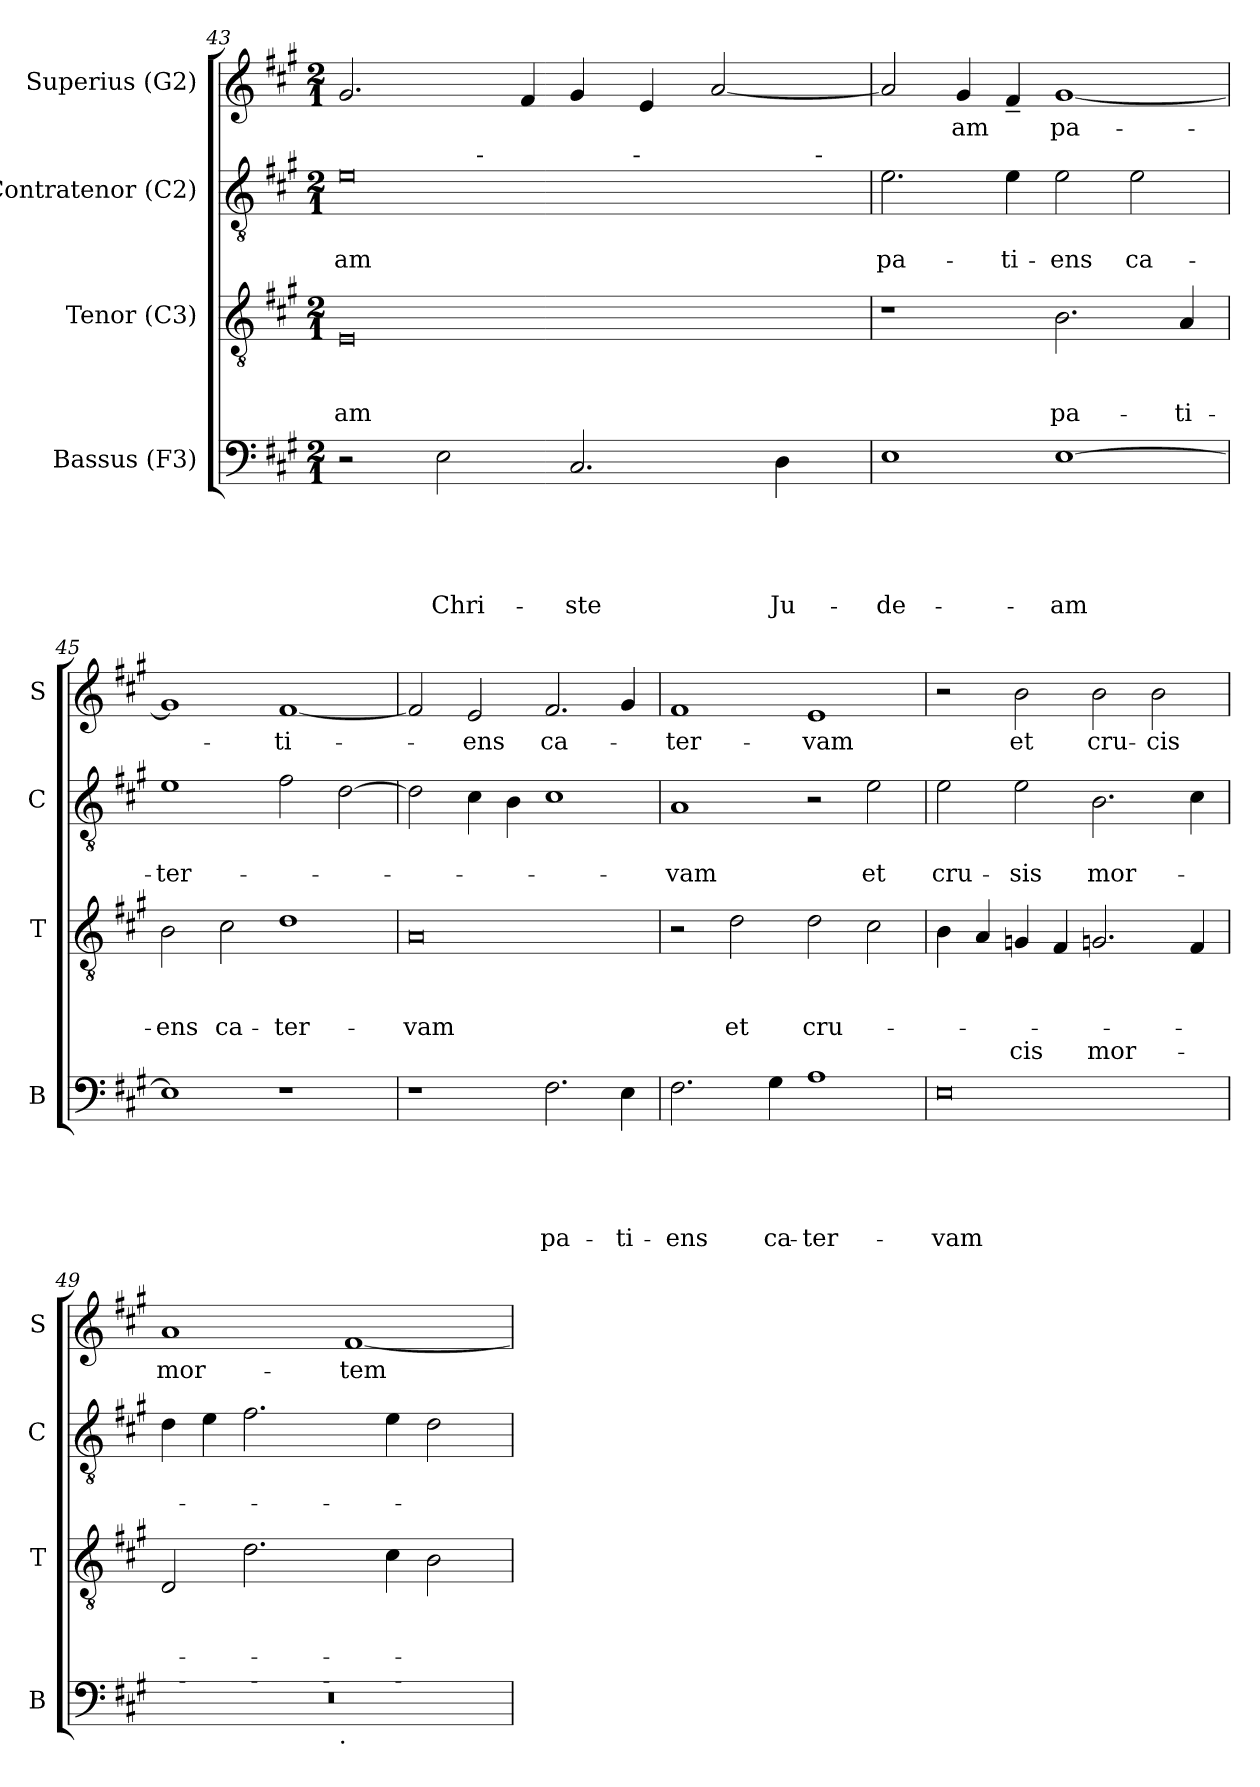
**kern	**text	**text	**text	**text	**text	**kern	**text	**text	**text	**text	**kern	**text	**text	**kern	**text
*part4	*part4	*part4	*part4	*part4	*part4	*part3	*part3	*part3	*part3	*part3	*part2	*part2	*part2	*part1	*part1
*staff4	*staff4	*staff4	*staff4	*staff4	*staff4	*staff3	*staff3	*staff3	*staff3	*staff3	*staff2	*staff2	*staff2	*staff1	*staff1
*I"Bassus (F3)	*	*	*	*	*	*I"Tenor (C3)	*	*	*	*	*I"Contratenor (C2)	*	*	*I"Superius (G2)	*
*I'B	*	*	*	*	*	*I'T	*	*	*	*	*I'C	*	*	*I'S	*
!!LO:PB:g=z
*clefF4	*	*	*	*	*	*clefGv2	*	*	*	*	*clefGv2	*	*	*clefG2	*
*k[f#c#g#]	*	*	*	*	*	*k[f#c#g#]	*	*	*	*	*k[f#c#g#]	*	*	*k[f#c#g#]	*
*A:	*	*	*	*	*	*A:	*	*	*	*	*A:	*	*	*A:	*
*M2/1	*	*	*	*	*	*M2/1	*	*	*	*	*M2/1	*	*	*M2/1	*
=43	=43	=43	=43	=43	=43	=43	=43	=43	=43	=43	=43	=43	=43	=43	=43
!	!	!	!	!	!	!	!	!	!LO:LY:b:rj	!	!	!	!LO:LY:b:rj	!	!
*	*	*	*	*	*	*	*	*	*	*	*^	*	*	*	*
*	*	*	*	*	*	*	*	*	*	*	*	*^	*	*	*	*
*	*	*	*	*	*	*	*	*	*	*	*	*	*^	*	*	*	*
2r	.	.	.	.	.	0E	.	.	-am	.	0e	3ryy	3%2ryy	3%2ryy	.	-am	2.g#/	.
.	.	.	.	.	.	.	.	.	.	.	.	6ryy	.	.	.	.	.	.
!	!	!	!	!	!LO:LY:b	!	!	!	!	!	!	!	!	!	!	!	!	!
2E\	.	.	.	.	Chri-	.	.	.	.	.	.	12ryy	.	.	.	.	.	.
.	.	.	.	.	.	.	.	.	.	.	.	48.ryy	.	.	.	.	.	.
!	!	!	!	!	!	!	!	!	!	!	!	!LO:TX:a:t=-	!	!	!	!	!	!
.	.	.	.	.	.	.	.	.	.	.	.	3%2ryy	.	.	.	.	.	.
.	.	.	.	.	.	.	.	.	.	.	.	.	3ryy	3%2ryy	.	.	.	.
.	.	.	.	.	.	.	.	.	.	.	.	.	.	.	.	.	4f#/	.
!	!	!	!	!	!LO:LY:b	!	!	!	!	!	!	!	!	!	!	!	!	!
2.C#/	.	.	.	.	-ste	.	.	.	.	.	.	.	6ryy	.	.	.	4g#/	.
.	.	.	.	.	.	.	.	.	.	.	.	.	24..ryy	.	.	.	.	.
!	!	!	!	!	!	!	!	!	!	!	!	!	!LO:TX:a:t=-	!	!	!	!	!
.	.	.	.	.	.	.	.	.	.	.	.	.	3%2ryy	.	.	.	.	.
.	.	.	.	.	.	.	.	.	.	.	.	.	.	.	.	.	4e/	.
.	.	.	.	.	.	.	.	.	.	.	.	3%2ryy	.	.	.	.	.	.
.	.	.	.	.	.	.	.	.	.	.	.	.	.	3ryy	.	.	.	.
.	.	.	.	.	.	.	.	.	.	.	.	.	.	.	.	.	[<2a/	.
.	.	.	.	.	.	.	.	.	.	.	.	.	.	6ryy	.	.	.	.
!	!	!	!	!	!LO:LY:b	!	!	!	!	!	!	!	!	!	!	!	!	!
4D\	.	.	.	.	Ju-	.	.	.	.	.	.	.	.	.	.	.	.	.
.	.	.	.	.	.	.	.	.	.	.	.	.	.	48.ryy	.	.	.	.
!	!	!	!	!	!	!	!	!	!	!	!	!	!	!LO:TX:a:t=-	!	!	!	!
.	.	.	.	.	.	.	.	.	.	.	.	.	.	12ryy	.	.	.	.
.	.	.	.	.	.	.	.	.	.	.	.	.	12ryy	.	.	.	.	.
.	.	.	.	.	.	.	.	.	.	.	.	24ryy	.	24ryy	.	.	.	.
.	.	.	.	.	.	.	.	.	.	.	.	96ryy	96ryy	96ryy	.	.	.	.
=44	=44	=44	=44	=44	=44	=44	=44	=44	=44	=44	=44	=44	=44	=44	=44	=44	=44	=44
!	!	!	!	!	!LO:LY:b	!	!	!	!	!	!	!	!	!	!	!LO:LY:b	!	!
*	*	*	*	*	*	*	*	*	*	*	*v	*v	*v	*v	*	*	*	*
1E	.	.	.	.	-de-	1r	.	.	.	.	2.e\	.	pa-	2a/]	.
!	!	!	!	!	!	!	!	!	!	!	!	!	!	!	!LO:LY:b
.	.	.	.	.	.	.	.	.	.	.	.	.	.	4g#/	-am
!	!	!	!	!	!	!	!	!	!	!	!	!	!LO:LY:b	!	!
.	.	.	.	.	.	.	.	.	.	.	4e\	.	-ti-	4f#~</	.
!	!	!	!	!	!LO:LY:b	!	!	!	!LO:LY:b	!	!	!	!LO:LY:b	!	!LO:LY:b
[>1E	.	.	.	.	-am	2.B\	.	.	pa-	.	2e\	.	-ens	[<1g#	pa-
!	!	!	!	!	!	!	!	!	!	!	!	!	!LO:LY:b	!	!
.	.	.	.	.	.	.	.	.	.	.	2e\	.	ca-	.	.
!	!	!	!	!	!	!	!	!	!LO:LY:b	!	!	!	!	!	!
.	.	.	.	.	.	4A/	.	.	-ti-	.	.	.	.	.	.
=45	=45	=45	=45	=45	=45	=45	=45	=45	=45	=45	=45	=45	=45	=45	=45
!	!	!	!	!	!	!	!	!	!LO:LY:b	!	!	!	!LO:LY:b	!	!
1E]	.	.	.	.	.	2B\	.	.	-ens	.	1e	.	-ter-	1g#]	.
!	!	!	!	!	!	!	!	!	!LO:LY:b	!	!	!	!	!	!
.	.	.	.	.	.	2c#\	.	.	ca-	.	.	.	.	.	.
!	!	!	!	!	!	!	!	!	!LO:LY:b	!	!	!	!	!	!LO:LY:b
1r	.	.	.	.	.	1d	.	.	-ter-	.	2f#\	.	.	[<1f#	-ti-
.	.	.	.	.	.	.	.	.	.	.	[>2d\	.	.	.	.
=46	=46	=46	=46	=46	=46	=46	=46	=46	=46	=46	=46	=46	=46	=46	=46
!	!	!	!	!	!	!	!	!	!LO:LY:b	!	!	!	!	!	!
1r	.	.	.	.	.	0A	.	.	-vam	.	2d\]	.	.	2f#/]	.
!	!	!	!	!	!	!	!	!	!	!	!	!	!	!	!LO:LY:b
.	.	.	.	.	.	.	.	.	.	.	4c#\	.	.	2e/	-ens
.	.	.	.	.	.	.	.	.	.	.	4B\	.	.	.	.
!	!	!	!	!	!LO:LY:b	!	!	!	!	!	!	!	!	!	!LO:LY:b
2.F#\	.	.	.	.	pa-	.	.	.	.	.	1c#	.	.	2.f#/	ca-
!	!	!	!	!	!LO:LY:b	!	!	!	!	!	!	!	!	!	!
4E\	.	.	.	.	-ti-	.	.	.	.	.	.	.	.	4g#/	.
=47	=47	=47	=47	=47	=47	=47	=47	=47	=47	=47	=47	=47	=47	=47	=47
!	!	!	!	!	!LO:LY:b	!	!	!	!	!	!	!	!LO:LY:b	!	!LO:LY:b
2.F#\	.	.	.	.	-ens	2r	.	.	.	.	1A	.	-vam	1f#	-ter-
!	!	!	!	!	!	!	!	!	!LO:LY:b	!	!	!	!	!	!
.	.	.	.	.	.	2d\	.	.	et	.	.	.	.	.	.
!	!	!	!	!	!LO:LY:b	!	!	!	!	!	!	!	!	!	!
4G#\	.	.	.	.	ca-	.	.	.	.	.	.	.	.	.	.
!	!	!	!	!	!LO:LY:b:rj	!	!	!	!LO:LY:b	!	!	!	!	!	!LO:LY:b
1A	.	.	.	.	-ter-	2d\	.	.	cru-	.	2r	.	.	1e	-vam
!	!	!	!	!	!	!	!	!	!	!	!	!	!LO:LY:b	!	!
.	.	.	.	.	.	2c#\	.	.	.	.	2e\	.	et	.	.
!!LO:LB:g=z
=48	=48	=48	=48	=48	=48	=48	=48	=48	=48	=48	=48	=48	=48	=48	=48
!	!	!	!	!	!LO:LY:b	!	!	!	!	!	!	!	!LO:LY:b	!	!
0E	.	.	.	.	-vam	4B\	.	.	.	.	2e\	.	cru-	2r	.
.	.	.	.	.	.	4A/	.	.	.	.	.	.	.	.	.
!	!	!	!	!	!	!	!	!	!	!LO:LY:b	!	!	!LO:LY:b	!	!LO:LY:b
.	.	.	.	.	.	4G/	.	.	.	cis	2e\	.	-sis	2b\	et
.	.	.	.	.	.	4F#/	.	.	.	.	.	.	.	.	.
!	!	!	!	!	!	!	!	!	!	!LO:LY:b	!	!	!LO:LY:b	!	!LO:LY:b
.	.	.	.	.	.	2.Gn/	.	.	.	mor-	2.B\	.	mor-	2b\	cru-
!	!	!	!	!	!	!	!	!	!	!	!	!	!	!	!LO:LY:b
.	.	.	.	.	.	.	.	.	.	.	.	.	.	2b\	-cis
.	.	.	.	.	.	4F#/	.	.	.	.	4c#\	.	.	.	.
=49	=49	=49	=49	=49	=49	=49	=49	=49	=49	=49	=49	=49	=49	=49	=49
!	!	!	!	!	!	!	!	!	!	!	!	!	!	!	!LO:LY:b
*^	*	*	*	*	*	*	*	*	*	*	*	*	*	*	*
0r	3%2ryy	.	.	.	.	.	2D/	.	.	.	.	4d\	.	.	1a	mor-
.	.	.	.	.	.	.	.	.	.	.	.	4e\	.	.	.	.
.	.	.	.	.	.	.	2.d\	.	.	.	.	2.f#\	.	.	.	.
.	6ryy	.	.	.	.	.	.	.	.	.	.	.	.	.	.	.
.	12...ryy	.	.	.	.	.	.	.	.	.	.	.	.	.	.	.
!	!LO:TX:b:t=.	!	!	!	!	!	!	!	!	!	!	!	!	!	!	!
.	3%2ryy	.	.	.	.	.	.	.	.	.	.	.	.	.	.	.
!	!	!	!	!	!	!	!	!	!	!	!	!	!	!	!	!LO:LY:b
.	.	.	.	.	.	.	.	.	.	.	.	.	.	.	[<1f#	-tem
.	.	.	.	.	.	.	4c#\	.	.	.	.	4e\	.	.	.	.
.	.	.	.	.	.	.	2B\	.	.	.	.	2d\	.	.	.	.
.	3ryy	.	.	.	.	.	.	.	.	.	.	.	.	.	.	.
.	96ryy	.	.	.	.	.	.	.	.	.	.	.	.	.	.	.
*v	*v	*	*	*	*	*	*	*	*	*	*	*	*	*	*	*
=	=	=	=	=	=	=	=	=	=	=	=	=	=	=	=
*-	*-	*-	*-	*-	*-	*-	*-	*-	*-	*-	*-	*-	*-	*-	*-
